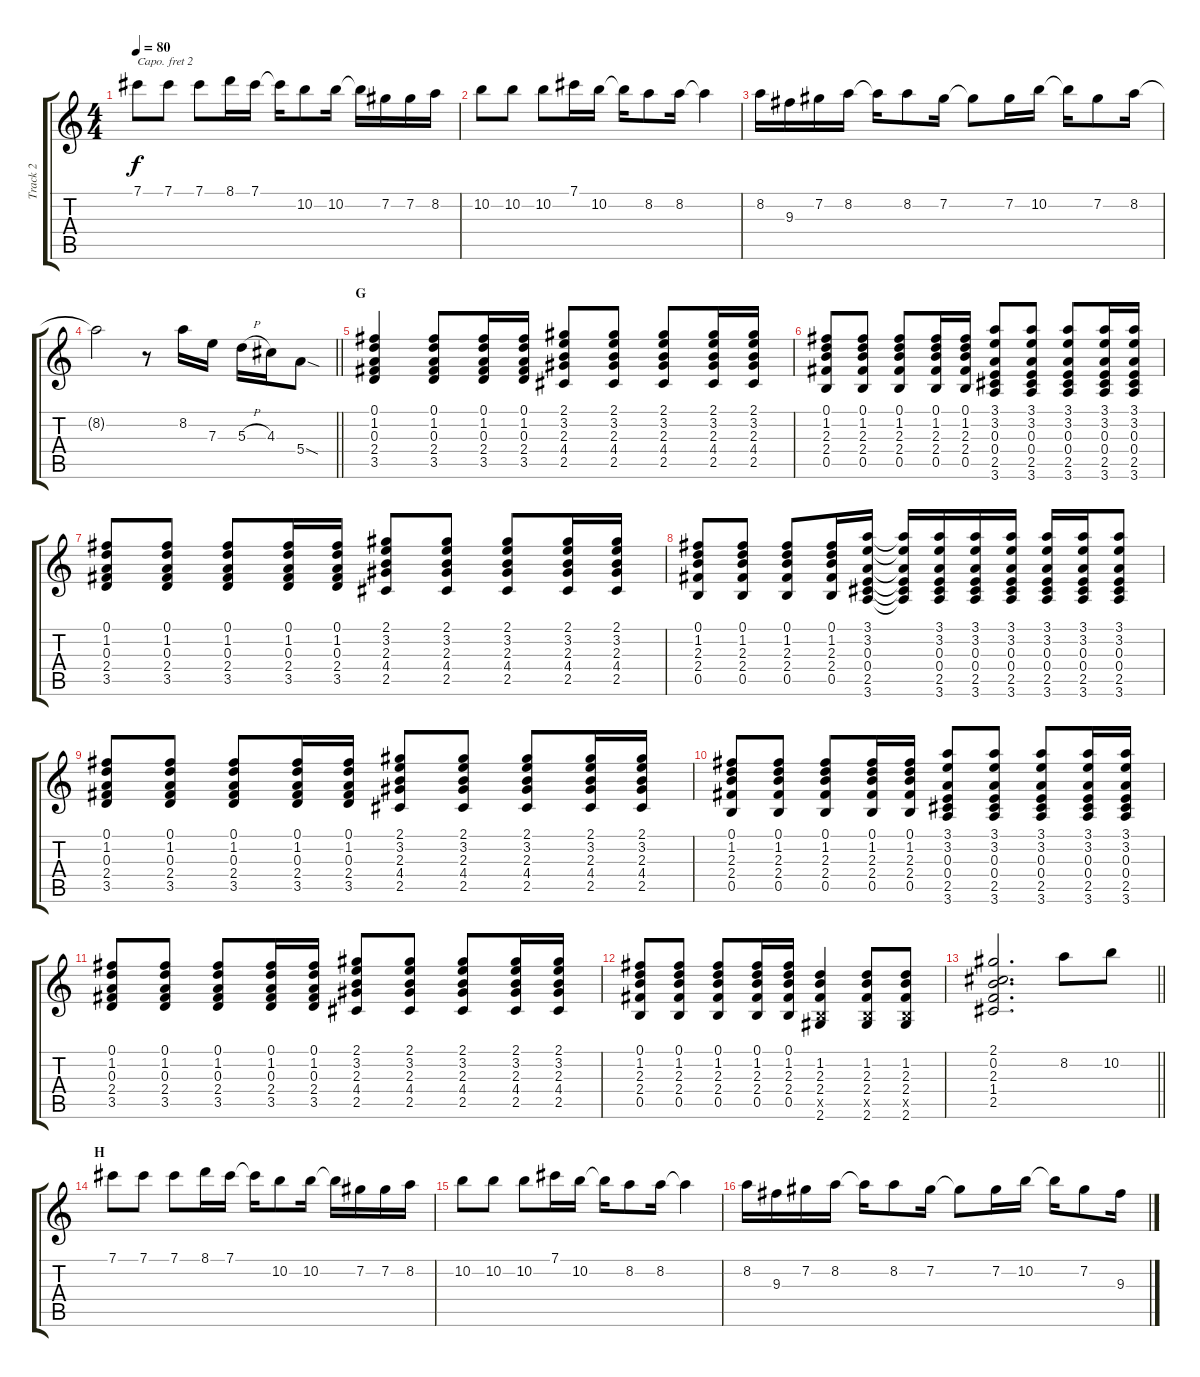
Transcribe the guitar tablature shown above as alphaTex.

\track ("Track 2" "Track 2") {instrument acousticguitarsteel}
\staff {score tabs}
\capo 2
\tuning (E4 B3 G3 D3 A2 E2) {hide}
\ts (4 4)
\tempo 80
\clef g2
\ks c
7.1.8{dy f} 7.1.8 7.1.8 8.1.16 7.1.16 7.1{t}.16 10.2.8 10.2.16 10.2{t}.16 7.2.16 7.2.16 8.2.16 |
10.2.8 10.2.8 10.2.8 7.1.16 10.2.16 10.2{t}.16 8.2.8 8.2.16 8.2{t}.4 |
8.2.16 9.3.16 7.2.16 8.2.16 8.2{t}.16 8.2.8 7.2.16 7.2{t}.8 7.2.16 10.2.16 10.2{t}.16 7.2.8 8.2.16 |
\barLineRight lightlight
8.2{t}.2 r.8 8.2.16 7.3.16 5.3{h}.16 4.3.16 5.4{sod}.8 |
\section ("" "G")
(0.1 1.2 0.3 2.4 3.5).4 (0.1 1.2 0.3 2.4 3.5).8 (0.1 1.2 0.3 2.4 3.5).16 (0.1 1.2 0.3 2.4 3.5).16 (2.1 3.2 2.3 4.4 2.5).8 (2.1 3.2 2.3 4.4 2.5).8 (2.1 3.2 2.3 4.4 2.5).8 (2.1 3.2 2.3 4.4 2.5).16 (2.1 3.2 2.3 4.4 2.5).16 |
(0.1 1.2 2.3 2.4 0.5).8 (0.1 1.2 2.3 2.4 0.5).8 (0.1 1.2 2.3 2.4 0.5).8 (0.1 1.2 2.3 2.4 0.5).16 (0.1 1.2 2.3 2.4 0.5).16 (3.1 3.2 0.3 0.4 2.5 3.6).8 (3.1 3.2 0.3 0.4 2.5 3.6).8 (3.1 3.2 0.3 0.4 2.5 3.6).8 (3.1 3.2 0.3 0.4 2.5 3.6).16 (3.1 3.2 0.3 0.4 2.5 3.6).16 |
(0.1 1.2 0.3 2.4 3.5).8 (0.1 1.2 0.3 2.4 3.5).8 (0.1 1.2 0.3 2.4 3.5).8 (0.1 1.2 0.3 2.4 3.5).16 (0.1 1.2 0.3 2.4 3.5).16 (2.1 3.2 2.3 4.4 2.5).8 (2.1 3.2 2.3 4.4 2.5).8 (2.1 3.2 2.3 4.4 2.5).8 (2.1 3.2 2.3 4.4 2.5).16 (2.1 3.2 2.3 4.4 2.5).16 |
(0.1 1.2 2.3 2.4 0.5).8 (0.1 1.2 2.3 2.4 0.5).8 (0.1 1.2 2.3 2.4 0.5).8 (0.1 1.2 2.3 2.4 0.5).16 (3.1 3.2 0.3 0.4 2.5 3.6).16 (3.1{t} 3.2{t} 0.3{t} 0.4{t} 2.5{t} 3.6{t}).16 (3.1 3.2 0.3 0.4 2.5 3.6).16 (3.1 3.2 0.3 0.4 2.5 3.6).16 (3.1 3.2 0.3 0.4 2.5 3.6).16 (3.1 3.2 0.3 0.4 2.5 3.6).16 (3.1 3.2 0.3 0.4 2.5 3.6).16 (3.1 3.2 0.3 0.4 2.5 3.6).8 |
(0.1 1.2 0.3 2.4 3.5).8 (0.1 1.2 0.3 2.4 3.5).8 (0.1 1.2 0.3 2.4 3.5).8 (0.1 1.2 0.3 2.4 3.5).16 (0.1 1.2 0.3 2.4 3.5).16 (2.1 3.2 2.3 4.4 2.5).8 (2.1 3.2 2.3 4.4 2.5).8 (2.1 3.2 2.3 4.4 2.5).8 (2.1 3.2 2.3 4.4 2.5).16 (2.1 3.2 2.3 4.4 2.5).16 |
(0.1 1.2 2.3 2.4 0.5).8 (0.1 1.2 2.3 2.4 0.5).8 (0.1 1.2 2.3 2.4 0.5).8 (0.1 1.2 2.3 2.4 0.5).16 (0.1 1.2 2.3 2.4 0.5).16 (3.1 3.2 0.3 0.4 2.5 3.6).8 (3.1 3.2 0.3 0.4 2.5 3.6).8 (3.1 3.2 0.3 0.4 2.5 3.6).8 (3.1 3.2 0.3 0.4 2.5 3.6).16 (3.1 3.2 0.3 0.4 2.5 3.6).16 |
(0.1 1.2 0.3 2.4 3.5).8 (0.1 1.2 0.3 2.4 3.5).8 (0.1 1.2 0.3 2.4 3.5).8 (0.1 1.2 0.3 2.4 3.5).16 (0.1 1.2 0.3 2.4 3.5).16 (2.1 3.2 2.3 4.4 2.5).8 (2.1 3.2 2.3 4.4 2.5).8 (2.1 3.2 2.3 4.4 2.5).8 (2.1 3.2 2.3 4.4 2.5).16 (2.1 3.2 2.3 4.4 2.5).16 |
(0.1 1.2 2.3 2.4 0.5).8 (0.1 1.2 2.3 2.4 0.5).8 (0.1 1.2 2.3 2.4 0.5).8 (0.1 1.2 2.3 2.4 0.5).16 (0.1 1.2 2.3 2.4 0.5).16 (1.2 2.3 2.4 0.5{x} 2.6).4 (1.2 2.3 2.4 0.5{x} 2.6).8 (1.2 2.3 2.4 0.5{x} 2.6).8 |
\barLineRight lightlight
(2.1 0.2 2.3 1.4 2.5).2{d} 8.2.8 10.2.8 |
\section ("" "H")
7.1.8 7.1.8 7.1.8 8.1.16 7.1.16 7.1{t}.16 10.2.8 10.2.16 10.2{t}.16 7.2.16 7.2.16 8.2.16 |
10.2.8 10.2.8 10.2.8 7.1.16 10.2.16 10.2{t}.16 8.2.8 8.2.16 8.2{t}.4 |
8.2.16 9.3.16 7.2.16 8.2.16 8.2{t}.16 8.2.8 7.2.16 7.2{t}.8 7.2.16 10.2.16 10.2{t}.16 7.2.8 9.3.16
